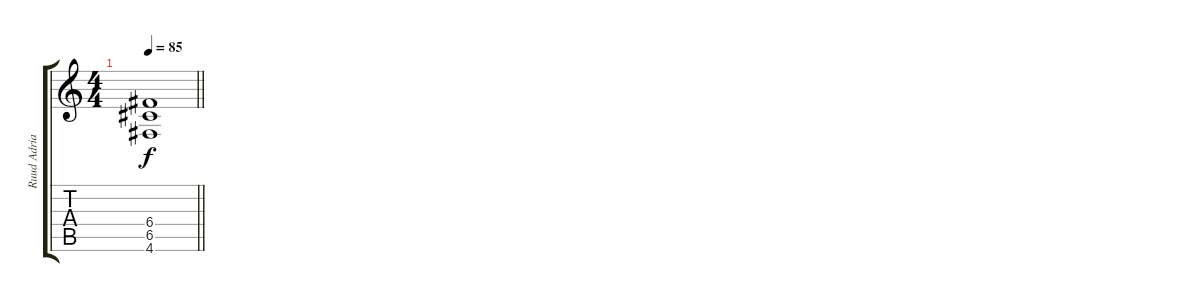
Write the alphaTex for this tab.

\track ("Ruud Adrianus Jolie - Dist 2" "Ruud Adria") {instrument distortionguitar}
\staff {score tabs}
\tuning (D4 A3 F3 C3 G2 D2) {hide}
\ts (4 4)
\tempo 85
\clef g2
\barLineRight lightlight
\ks c
(6.4{t} 6.5{t} 4.6{t}).1{dy f}
